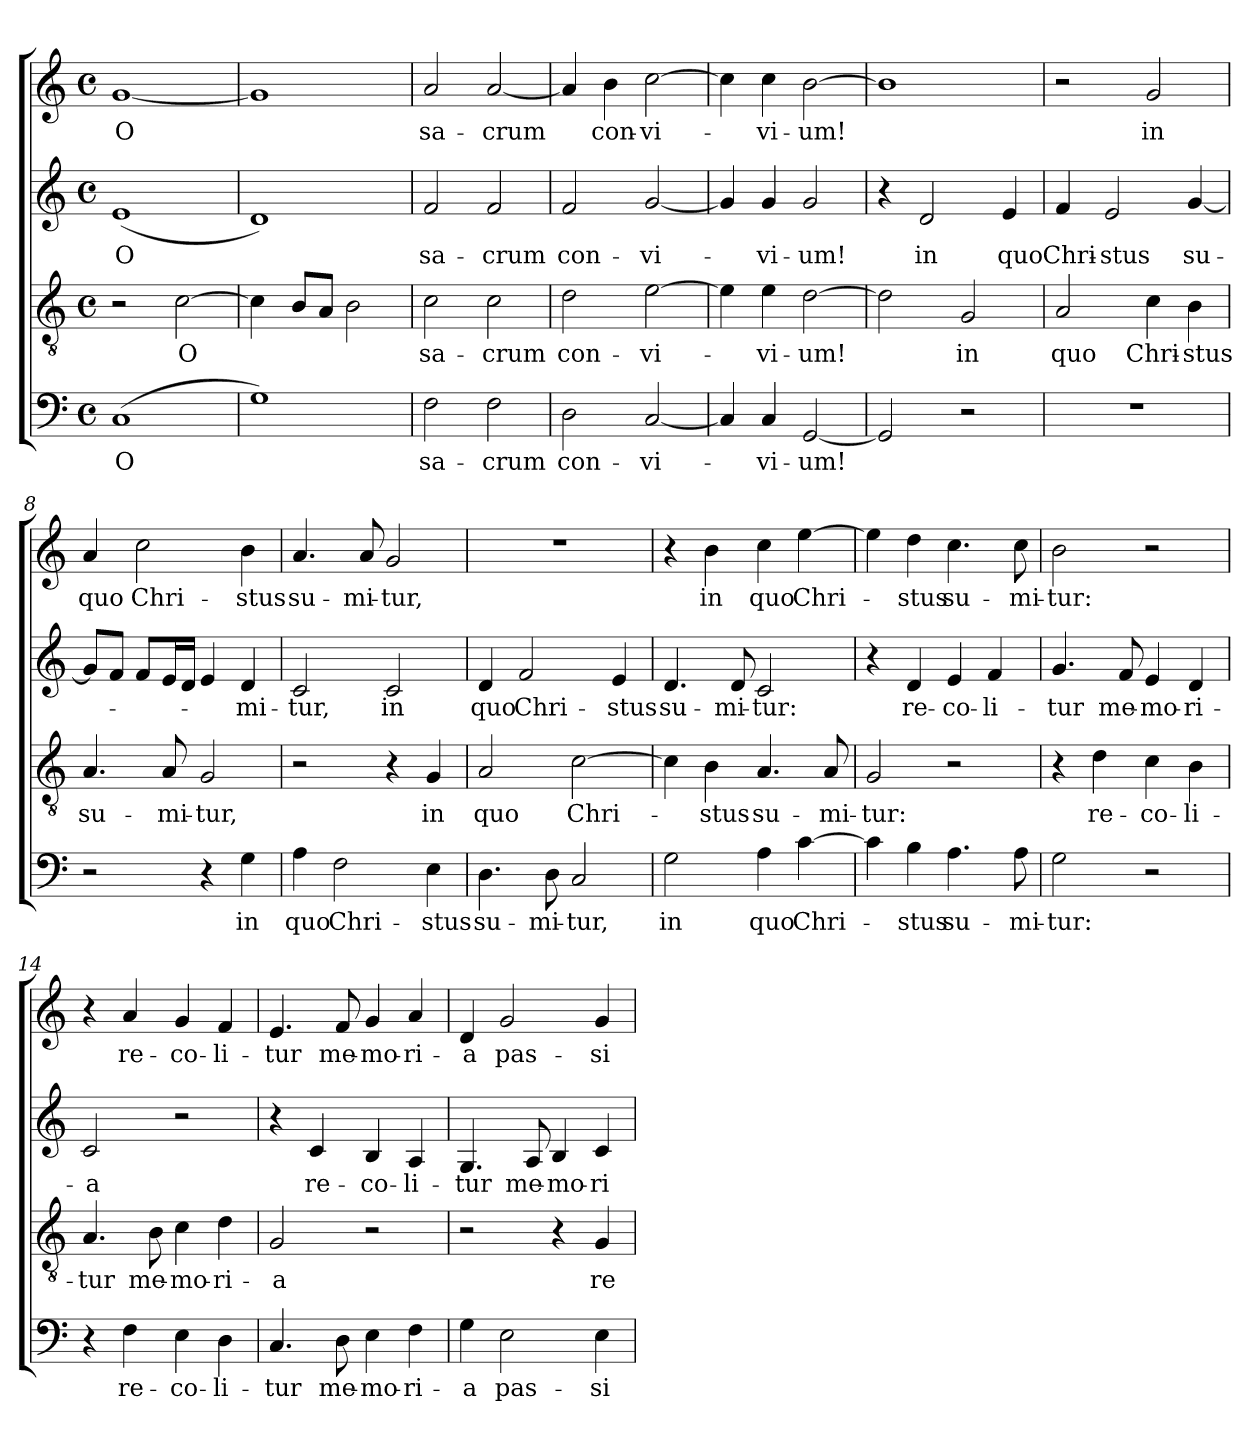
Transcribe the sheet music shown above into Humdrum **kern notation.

**kern	**text	**kern	**text	**kern	**text	**kern	**text
*part4	*part4	*part3	*part3	*part2	*part2	*part1	*part1
*staff4	*staff4	*staff3	*staff3	*staff2	*staff2	*staff1	*staff1
*clefF4	*	*clefGv2	*	*clefG2	*	*clefG2	*
*k[]	*	*k[]	*	*k[]	*	*k[]	*
*C:	*	*C:	*	*C:	*	*C:	*
*M4/4	*	*M4/4	*	*M4/4	*	*M4/4	*
*met(c)	*	*met(c)	*	*met(c)	*	*met(c)	*
=1	=1	=1	=1	=1	=1	=1	=1
(1C	O	2r	.	(1e	O	[1g	O
.	.	[2c\	O	.	.	.	.
=2	=2	=2	=2	=2	=2	=2	=2
1G)	.	4c\]	.	1d)	.	1g]	.
.	.	8B/L	.	.	.	.	.
.	.	8A/J	.	.	.	.	.
.	.	2B\	.	.	.	.	.
=3	=3	=3	=3	=3	=3	=3	=3
2F\	sa-	2c\	sa-	2f/	sa-	2a/	sa-
2F\	-crum	2c\	-crum	2f/	-crum	[2a/	-crum
=4	=4	=4	=4	=4	=4	=4	=4
2D\	con-	2d\	con-	2f/	con-	4a/]	.
.	.	.	.	.	.	4b\	con-
[2C/	-vi-	[2e\	-vi-	[2g/	-vi-	[2cc\	-vi-
=5	=5	=5	=5	=5	=5	=5	=5
4C/]	.	4e\]	.	4g/]	.	4cc\]	.
4C/	-vi-	4e\	-vi-	4g/	-vi-	4cc\	-vi-
[2GG/	-um!	[2d\	-um!	2g/	-um!	[2b\	-um!
=6	=6	=6	=6	=6	=6	=6	=6
2GG/]	.	2d\]	.	4r	.	1b]	.
.	.	.	.	2d/	in	.	.
2r	.	2G/	in	.	.	.	.
.	.	.	.	4e/	quo	.	.
!!LO:LB:g=z
=7	=7	=7	=7	=7	=7	=7	=7
1r	.	2A/	quo	4f/	Chri-	2r	.
.	.	.	.	2e/	-stus	.	.
.	.	4c\	Chri-	.	.	2g/	in
.	.	4B\	-stus	[4g/	su-	.	.
=8	=8	=8	=8	=8	=8	=8	=8
2r	.	4.A/	su-	8g/L]	.	4a/	quo
.	.	.	.	8f/J	.	.	.
.	.	.	.	8f/L	.	2cc\	Chri-
.	.	8A/	-mi-	16e/L	.	.	.
.	.	.	.	16d/JJ	.	.	.
4r	.	2G/	-tur,	4e/	.	.	.
4G\	in	.	.	4d/	-mi-	4b\	-stus
=9	=9	=9	=9	=9	=9	=9	=9
4A\	quo	2r	.	2c/	-tur,	4.a/	su-
2F\	Chri-	.	.	.	.	.	.
.	.	.	.	.	.	8a/	-mi-
.	.	4r	.	2c/	in	2g/	-tur,
4E\	-stus	4G/	in	.	.	.	.
=10	=10	=10	=10	=10	=10	=10	=10
4.D\	su-	2A/	quo	4d/	quo	1r	.
.	.	.	.	2f/	Chri-	.	.
8D\	-mi-	.	.	.	.	.	.
2C/	-tur,	[2c\	Chri-	.	.	.	.
.	.	.	.	4e/	-stus	.	.
!!LO:PB:g=z
=11	=11	=11	=11	=11	=11	=11	=11
2G\	in	4c\]	.	4.d/	su-	4r	.
.	.	4B\	-stus	.	.	4b\	in
.	.	.	.	8d/	-mi-	.	.
4A\	quo	4.A/	su-	2c/	-tur:	4cc\	quo
[4c\	Chri-	.	.	.	.	[4ee\	Chri-
.	.	8A/	-mi-	.	.	.	.
=12	=12	=12	=12	=12	=12	=12	=12
4c\]	.	2G/	-tur:	4r	.	4ee\]	.
4B\	-stus	.	.	4d/	re-	4dd\	-stus
4.A\	su-	2r	.	4e/	-co-	4.cc\	su-
.	.	.	.	4f/	-li-	.	.
8A\	-mi-	.	.	.	.	8cc\	-mi-
=13	=13	=13	=13	=13	=13	=13	=13
2G\	-tur:	4r	.	4.g/	-tur	2b\	-tur:
.	.	4d\	re-	.	.	.	.
.	.	.	.	8f/	me-	.	.
2r	.	4c\	-co-	4e/	-mo-	2r	.
.	.	4B\	-li-	4d/	-ri-	.	.
=14	=14	=14	=14	=14	=14	=14	=14
4r	.	4.A/	-tur	2c/	-a	4r	.
4F\	re-	.	.	.	.	4a/	re-
.	.	8B\	me-	.	.	.	.
4E\	-co-	4c\	-mo-	2r	.	4g/	-co-
4D\	-li-	4d\	-ri-	.	.	4f/	-li-
=15	=15	=15	=15	=15	=15	=15	=15
4.C/	-tur	2G/	-a	4r	.	4.e/	-tur
.	.	.	.	4c/	re-	.	.
8D\	me-	.	.	.	.	8f/	me-
4E\	-mo-	2r	.	4B/	-co-	4g/	-mo-
4F\	-ri-	.	.	4A/	-li-	4a/	-ri-
!!LO:LB:g=z
=16	=16	=16	=16	=16	=16	=16	=16
4G\	-a	2r	.	4.G/	-tur	4d/	-a
2E\	pas-	.	.	.	.	2g/	pas-
.	.	.	.	8A/	me-	.	.
.	.	4r	.	4B/	-mo-	.	.
4E\	-si-	4G/	re-	4c/	-ri-	4g/	-si-
=	=	=	=	=	=	=	=
*-	*-	*-	*-	*-	*-	*-	*-
